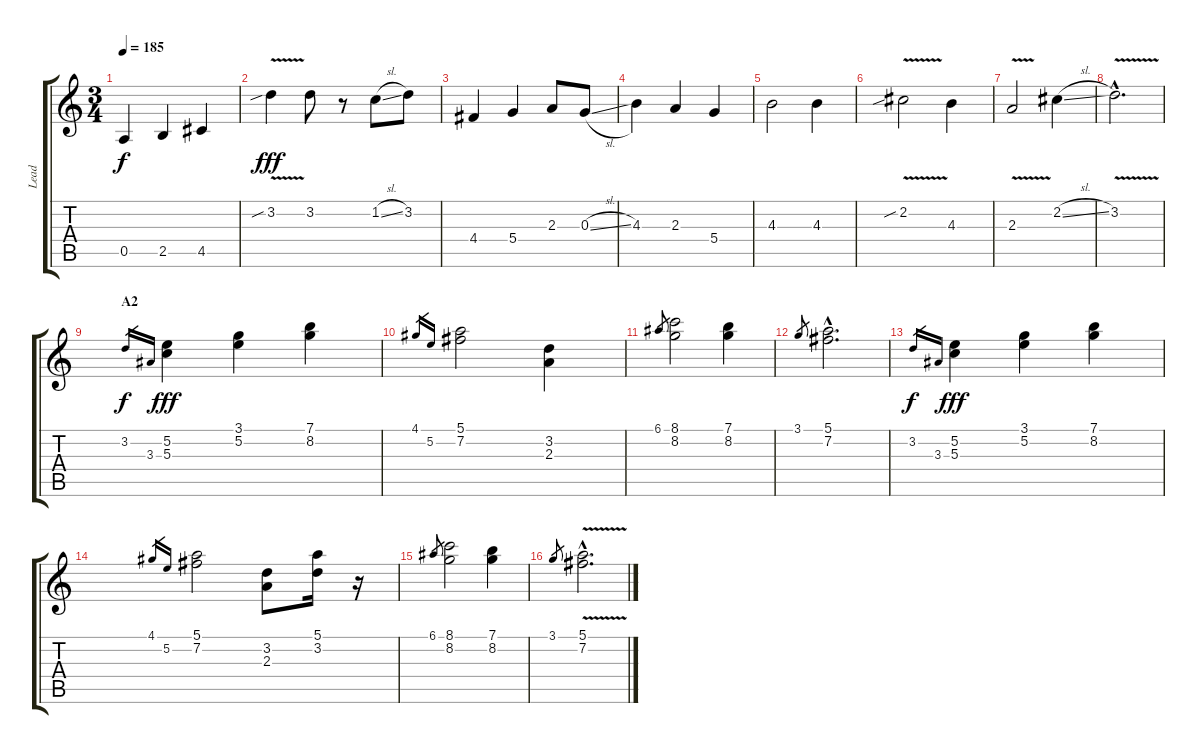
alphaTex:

\track ("Lead" "Lead") {instrument electricguitarjazz}
\staff {score tabs}
\tuning (E4 B3 G3 D3 A2 E2) {hide}
\ts (3 4)
\tempo 185
\clef g2
\ks c
0.5.4{dy f} 2.5.4 4.5.4 |
3.2{v sib}.4{dy fff} 3.2.8 r.8 1.2{sl}.8 3.2.8 |
4.4.4 5.4.4 2.3.8 0.3{sl}.8 |
4.3.4 2.3.4 5.4.4 |
4.3.2 4.3.4 |
2.2{v sib}.2 4.3.4 |
2.3{v}.2 2.2{sl}.4 |
3.2{v hac}.2{d} |
\section ("" "A2")
3.2.16{gr dy f} 3.3.16{gr} (5.2 5.3).4{dy fff instrument electricguitarjazz} (3.1 5.2).4 (7.1 8.2).4 |
4.1.16{gr} 5.2.16{gr} (5.1 7.2).2 (3.2 2.3).4 |
6.1.8{gr} (8.1 8.2).2 (7.1 8.2).4 |
3.1.8{gr} (5.1{hac} 7.2{hac}).2{d} |
3.2.16{gr dy f} 3.3.16{gr} (5.2 5.3).4{dy fff} (3.1 5.2).4 (7.1 8.2).4 |
4.1.16{gr} 5.2.16{gr} (5.1 7.2).2 (3.2 2.3).8 (5.1 3.2).16 r.16 |
6.1.8{gr} (8.1 8.2).2 (7.1 8.2).4 |
3.1.8{gr} (5.1{v hac} 7.2{hac}).2{d}
